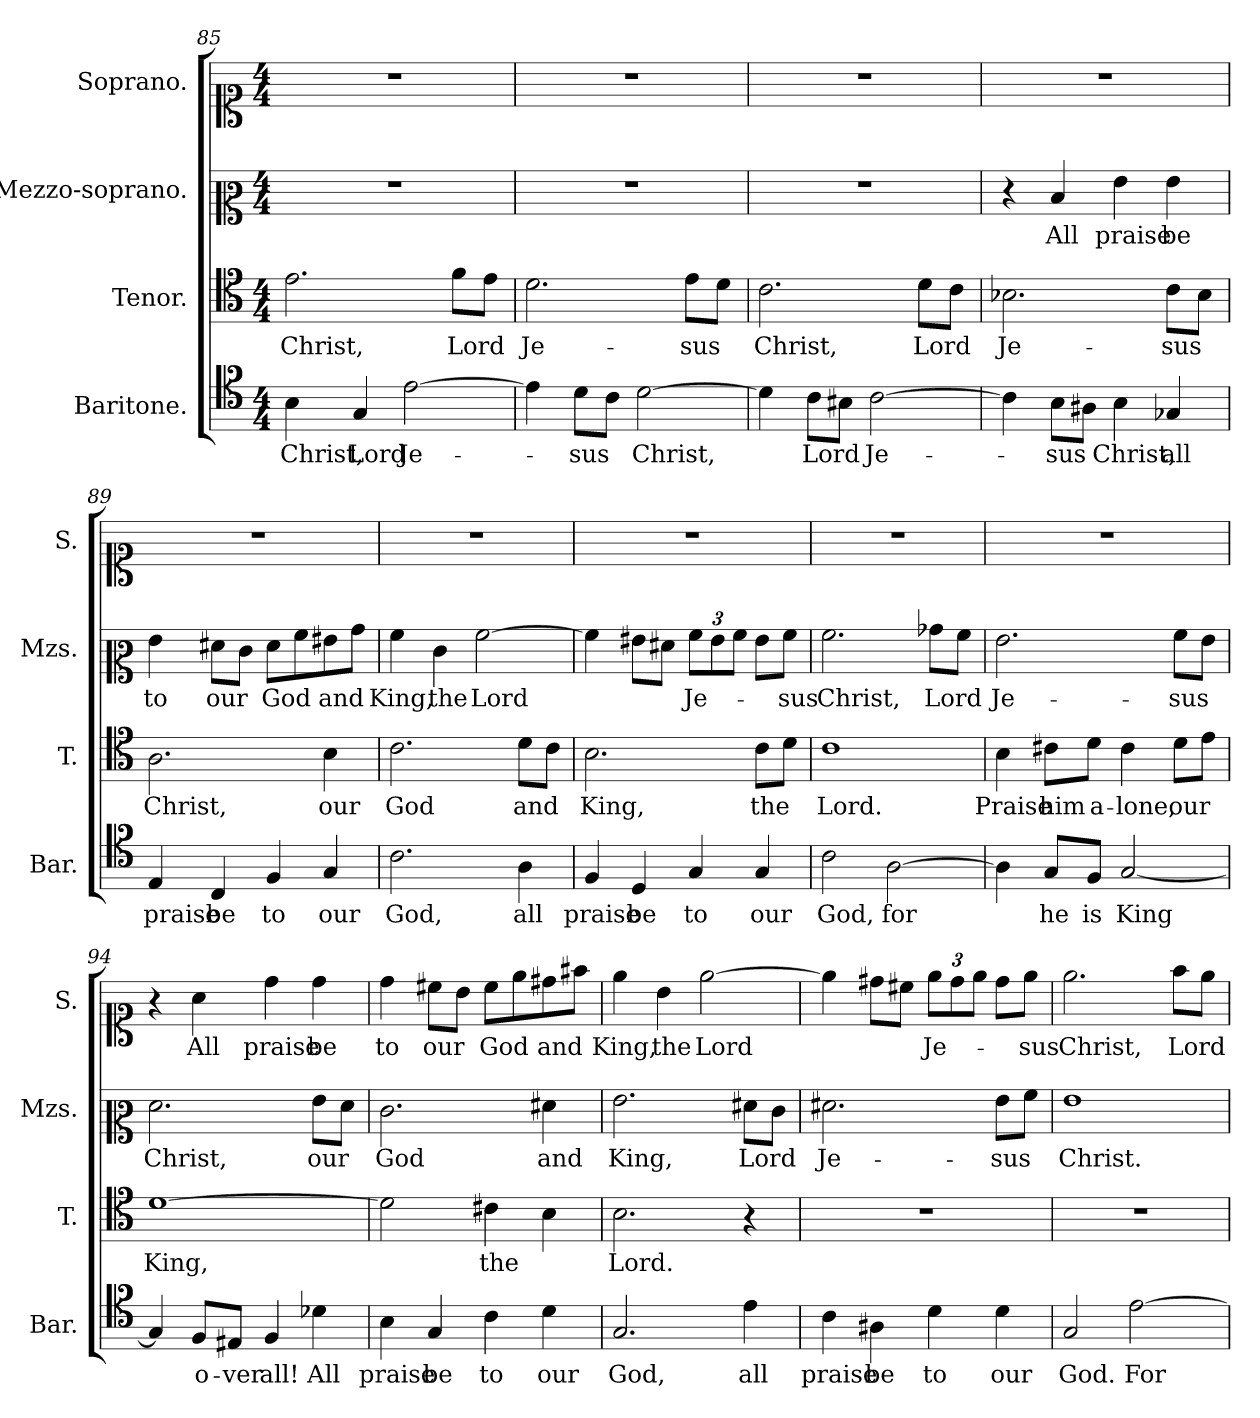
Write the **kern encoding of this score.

**kern	**text	**kern	**text	**kern	**text	**kern	**text
*part4	*part4	*part3	*part3	*part2	*part2	*part1	*part1
*staff4	*staff4	*staff3	*staff3	*staff2	*staff2	*staff1	*staff1
*I"Baritone.	*	*I"Tenor.	*	*I"Mezzo-soprano.	*	*I"Soprano.	*
*I'Bar.	*	*I'T.	*	*I'Mzs.	*	*I'S.	*
*clefC5	*	*clefC4	*	*clefC2	*	*clefC1	*
*k[]	*	*k[]	*	*k[]	*	*k[]	*
*M4/4	*	*M4/4	*	*M4/4	*	*M4/4	*
=85	=85	=85	=85	=85	=85	=85	=85
!	!LO:LY:b	!	!LO:LY:b	!	!	!	!
4G\	Christ,	2.e\	Christ,	1r	.	1r	.
!	!LO:LY:b	!	!	!	!	!	!
4E/	Lord	.	.	.	.	.	.
!	!LO:LY:b	!	!	!	!	!	!
[2c\	Je-	.	.	.	.	.	.
!	!	!	!LO:LY:b	!	!	!	!
.	.	8f\L	Lord	.	.	.	.
.	.	8e\J	.	.	.	.	.
=86	=86	=86	=86	=86	=86	=86	=86
!	!	!	!LO:LY:b	!	!	!	!
4c\]	.	2.d\	Je-	1r	.	1r	.
!	!LO:LY:b	!	!	!	!	!	!
8B\L	-sus	.	.	.	.	.	.
8A\J	.	.	.	.	.	.	.
!	!LO:LY:b	!	!	!	!	!	!
[2B\	Christ,	.	.	.	.	.	.
!	!	!	!LO:LY:b	!	!	!	!
.	.	8e\L	-sus	.	.	.	.
.	.	8d\J	.	.	.	.	.
=87	=87	=87	=87	=87	=87	=87	=87
!	!	!	!LO:LY:b	!	!	!	!
4B\]	.	2.c\	Christ,	1r	.	1r	.
!	!LO:LY:b	!	!	!	!	!	!
8A\L	Lord	.	.	.	.	.	.
8G#X\J	.	.	.	.	.	.	.
!	!LO:LY:b	!	!	!	!	!	!
[2A\	Je-	.	.	.	.	.	.
!	!	!	!LO:LY:b	!	!	!	!
.	.	8d\L	Lord	.	.	.	.
.	.	8c\J	.	.	.	.	.
=88	=88	=88	=88	=88	=88	=88	=88
!	!	!	!LO:LY:b	!	!	!	!
4A\]	.	2.B-X\	Je-	4r	.	1r	.
!	!LO:LY:b	!	!	!	!LO:LY:b	!	!
8G\L	-sus	.	.	4d/	All	.	.
8F#X\J	.	.	.	.	.	.	.
!	!LO:LY:b	!	!	!	!LO:LY:b	!	!
4G\	Christ,	.	.	4g\	praise	.	.
!	!LO:LY:b	!	!LO:LY:b	!	!LO:LY:b	!	!
4E-X/	all	8c\L	-sus	4g\	be	.	.
.	.	8B-\J	.	.	.	.	.
=89	=89	=89	=89	=89	=89	=89	=89
!	!LO:LY:b	!	!LO:LY:b	!	!LO:LY:b	!	!
4C/	praise	2.A\	Christ,	4g\	to	1r	.
!	!LO:LY:b	!	!	!	!LO:LY:b	!	!
4AA/	be	.	.	8f#X\L	our	.	.
.	.	.	.	8e\J	.	.	.
!	!LO:LY:b	!	!	!	!LO:LY:b	!	!
4D/	to	.	.	8f#\L	God	.	.
.	.	.	.	8a\	.	.	.
!	!LO:LY:b	!	!LO:LY:b	!	!LO:LY:b	!	!
4E/	our	4B\	our	8g#X\	and	.	.
.	.	.	.	8b\J	.	.	.
=90	=90	=90	=90	=90	=90	=90	=90
!	!LO:LY:b	!	!LO:LY:b	!	!LO:LY:b	!	!
2.A\	God,	2.c\	God	4a\	King,	1r	.
!	!	!	!	!	!LO:LY:b	!	!
.	.	.	.	4e\	the	.	.
!	!	!	!	!	!LO:LY:b	!	!
.	.	.	.	[2a\	Lord	.	.
!	!LO:LY:b	!	!LO:LY:b	!	!	!	!
4F\	all	8d\L	-and	.	.	.	.
.	.	8c\J	.	.	.	.	.
=91	=91	=91	=91	=91	=91	=91	=91
!	!LO:LY:b	!	!LO:LY:b	!	!	!	!
4D/	praise	2.B\	King,	4a\]	.	1r	.
!	!LO:LY:b	!	!	!	!	!	!
4BB/	be	.	.	8g#X\L	.	.	.
.	.	.	.	8f#X\J	.	.	.
!	!LO:LY:b	!	!	!	!	!	!
*	*	*	*	*Xbrackettup	*	*	*
!	!	!	!	!	!LO:LY:b	!	!
4E/	to	.	.	12a\L	Je-	.	.
.	.	.	.	12g#\	.	.	.
.	.	.	.	12a\J	.	.	.
!	!LO:LY:b	!	!LO:LY:b	!	!	!	!
4E/	our	8c\L	the	8g#\L	.	.	.
!	!	!	!	!	!LO:LY:b	!	!
.	.	8d\J	.	8a\J	-sus	.	.
=92	=92	=92	=92	=92	=92	=92	=92
!	!LO:LY:b	!	!LO:LY:b	!	!LO:LY:b	!	!
2A\	God,	1c	Lord.	2.a\	Christ,	1r	.
!	!LO:LY:b	!	!	!	!	!	!
[2F\	for	.	.	.	.	.	.
!	!	!	!	!	!LO:LY:b	!	!
.	.	.	.	8b-X\L	Lord	.	.
.	.	.	.	8a\J	.	.	.
=93	=93	=93	=93	=93	=93	=93	=93
!	!	!	!LO:LY:b	!	!LO:LY:b	!	!
4F\]	.	4B\	Praise	2.g\	Je-	1r	.
!	!LO:LY:b	!	!LO:LY:b	!	!	!	!
8E/L	he	8c#X\L	him	.	.	.	.
!	!LO:LY:b	!	!LO:LY:b	!	!	!	!
8D/J	is	8d\J	a-	.	.	.	.
!	!LO:LY:b	!	!LO:LY:b	!	!	!	!
[2E/	King	4c#\	-lone,	.	.	.	.
!	!	!	!LO:LY:b	!	!LO:LY:b	!	!
.	.	8d\L	our	8a\L	-sus	.	.
.	.	8e\J	.	8g\J	.	.	.
=94	=94	=94	=94	=94	=94	=94	=94
!	!	!	!LO:LY:b	!	!LO:LY:b	!	!
4E/]	.	[1d	King,	2.f\	Christ,	4r	.
!	!LO:LY:b	!	!	!	!	!	!LO:LY:b
8D/L	o-	.	.	.	.	4a\	All
!	!LO:LY:b	!	!	!	!	!	!
8C#X/J	-ver	.	.	.	.	.	.
!	!LO:LY:b	!	!	!	!	!	!LO:LY:b
4D/	all!	.	.	.	.	4dd\	praise
!	!LO:LY:b	!	!	!	!LO:LY:b	!	!LO:LY:b
4B-X\	All	.	.	8g\L	our	4dd\	be
.	.	.	.	8f\J	.	.	.
=95	=95	=95	=95	=95	=95	=95	=95
!	!LO:LY:b	!	!	!	!LO:LY:b	!	!LO:LY:b
4G\	praise	2d\]	.	2.e\	God	4dd\	to
!	!LO:LY:b	!	!	!	!	!	!LO:LY:b
4E/	be	.	.	.	.	8cc#X\L	our
.	.	.	.	.	.	8b\J	.
!	!LO:LY:b	!	!LO:LY:b	!	!	!	!LO:LY:b
4A\	to	4c#X\	the	.	.	8cc#\L	God
.	.	.	.	.	.	8ee\	.
!	!LO:LY:b	!	!	!	!LO:LY:b	!	!LO:LY:b
4B\	our	4B\	.	4f#X\	and	8dd#X\	and
.	.	.	.	.	.	8ff#X\J	.
=96	=96	=96	=96	=96	=96	=96	=96
!	!LO:LY:b	!	!LO:LY:b	!	!LO:LY:b	!	!LO:LY:b
2.E/	God,	2.B\	Lord.	2.g\	King,	4ee\	King,
!	!	!	!	!	!	!	!LO:LY:b
.	.	.	.	.	.	4b\	the
!	!	!	!	!	!	!	!LO:LY:b
.	.	.	.	.	.	[2ee\	Lord
!	!LO:LY:b	!	!	!	!LO:LY:b	!	!
4c\	all	4r	.	8f#X\L	Lord	.	.
.	.	.	.	8e\J	.	.	.
=97	=97	=97	=97	=97	=97	=97	=97
!	!LO:LY:b	!	!	!	!LO:LY:b	!	!
4A\	praise	1r	.	2.f#X\	Je-	4ee\]	.
!	!LO:LY:b	!	!	!	!	!	!
4F#X\	be	.	.	.	.	8dd#X\L	.
.	.	.	.	.	.	8cc#X\J	.
!	!LO:LY:b	!	!	!	!	!	!
*	*	*	*	*	*	*Xbrackettup	*
!	!	!	!	!	!	!	!LO:LY:b
4B\	to	.	.	.	.	12ee\L	Je-
.	.	.	.	.	.	12dd#\	.
.	.	.	.	.	.	12ee\J	.
!	!LO:LY:b	!	!	!	!LO:LY:b	!	!
4B\	our	.	.	8g\L	-sus	8dd#\L	.
!	!	!	!	!	!	!	!LO:LY:b
.	.	.	.	8a\J	.	8ee\J	-sus
=98	=98	=98	=98	=98	=98	=98	=98
!	!LO:LY:b	!	!	!	!LO:LY:b	!	!LO:LY:b
2E/	God.	1r	.	1g	Christ.	2.ee\	Christ,
!	!LO:LY:b	!	!	!	!	!	!
[2c\	For	.	.	.	.	.	.
!	!	!	!	!	!	!	!LO:LY:b
.	.	.	.	.	.	8ff\L	Lord
.	.	.	.	.	.	8ee\J	.
=	=	=	=	=	=	=	=
*-	*-	*-	*-	*-	*-	*-	*-
